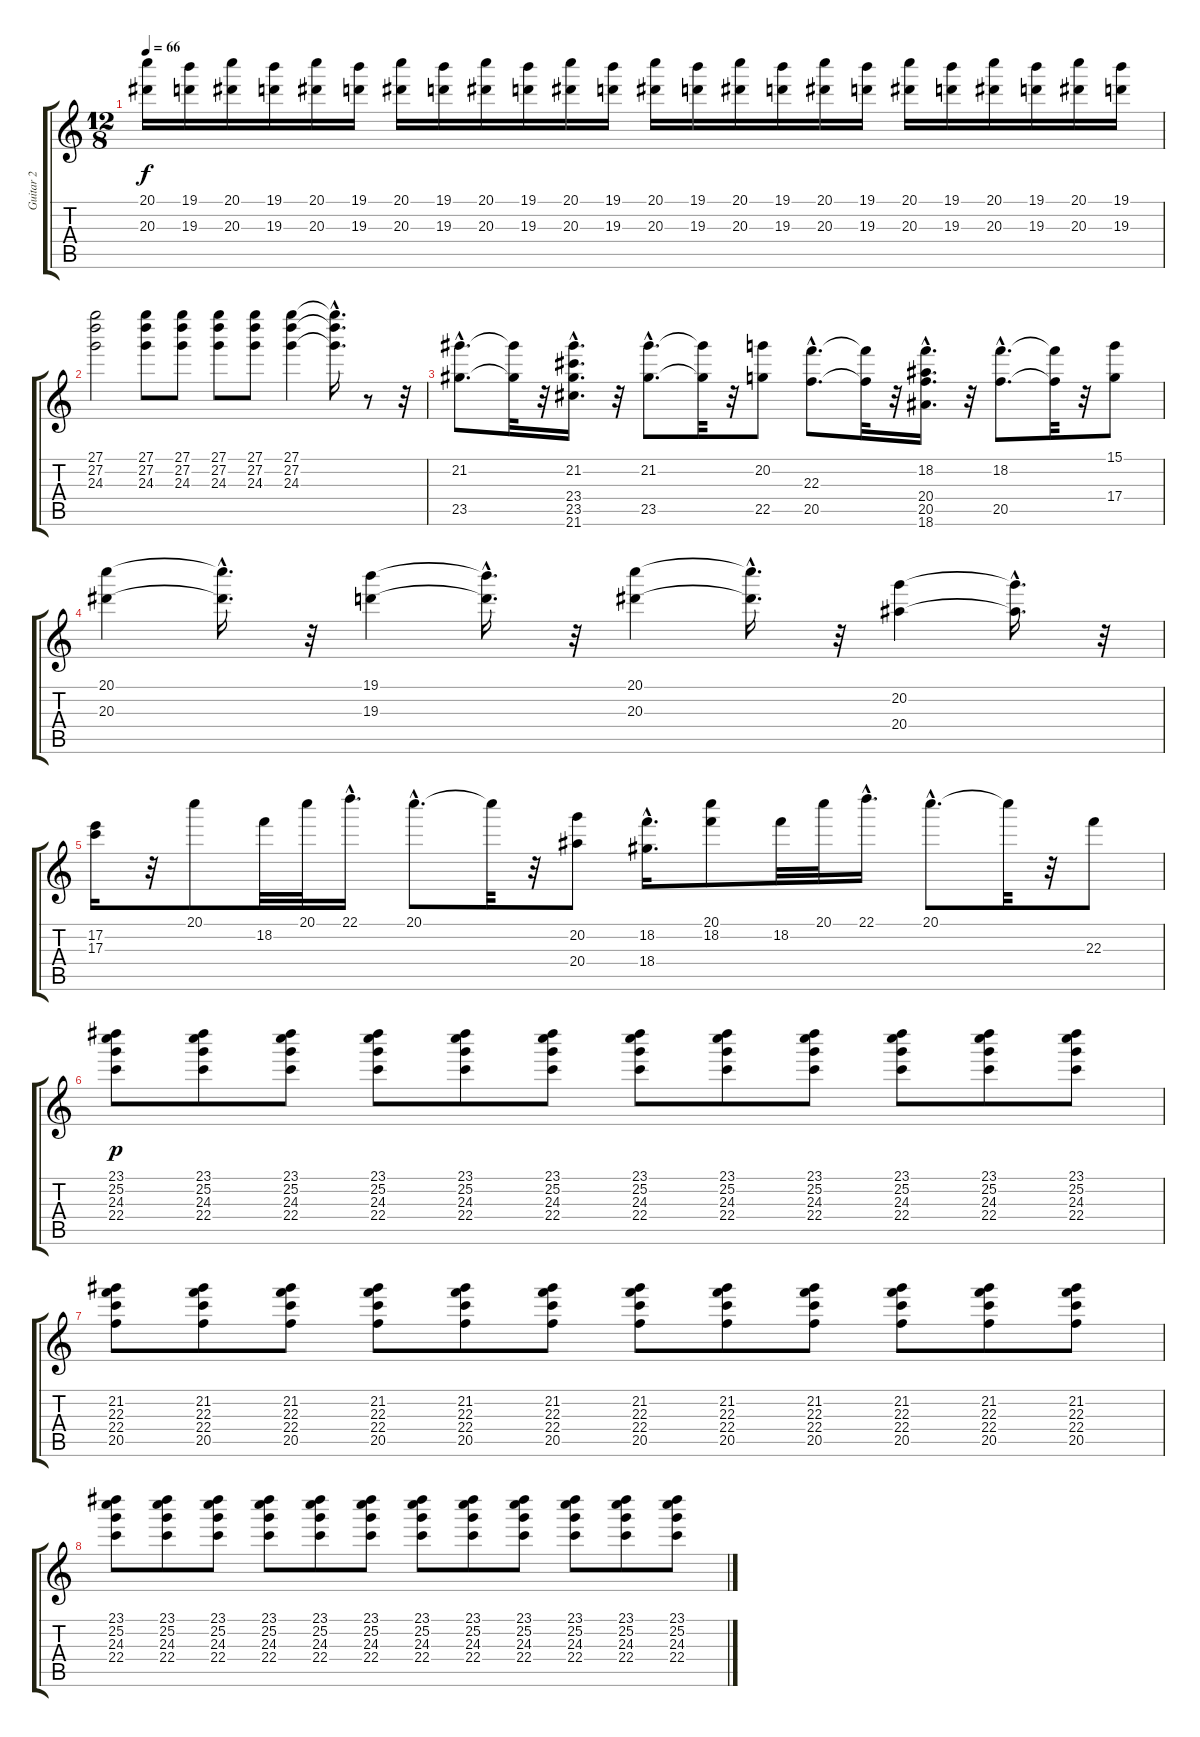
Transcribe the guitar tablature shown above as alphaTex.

\track ("Guitar 2" "Guitar 2") {instrument distortionguitar}
\staff {score tabs}
\tuning (E4 B3 G3 D3 A2 E2) {hide}
\ts (12 8)
\tempo 66
\clef g2
\ks c
(20.1 20.3).16{dy f} (19.1 19.3).16 (20.1 20.3).16 (19.1 19.3).16 (20.1 20.3).16 (19.1 19.3).16 (20.1 20.3).16 (19.1 19.3).16 (20.1 20.3).16 (19.1 19.3).16 (20.1 20.3).16 (19.1 19.3).16 (20.1 20.3).16 (19.1 19.3).16 (20.1 20.3).16 (19.1 19.3).16 (20.1 20.3).16 (19.1 19.3).16 (20.1 20.3).16 (19.1 19.3).16 (20.1 20.3).16 (19.1 19.3).16 (20.1 20.3).16 (19.1 19.3).16 |
(27.1 27.2 24.3).2 (27.1 27.2 24.3).8 (27.1 27.2 24.3).8 (27.1 27.2 24.3).8 (27.1 27.2 24.3).8 (27.1 27.2 24.3).4 (27.1{hac t} 27.2{hac t} 24.3{hac t}).16{d} r.8 r.32 |
(21.2{hac} 23.5{hac}).8{d} (21.2{t} 23.5{t}).32 r.32 (21.2 23.4{hac} 23.5 21.6{hac}).16{d} r.32 (21.2{hac} 23.5{hac}).8{d} (21.2{t} 23.5{t}).32 r.32 (20.2 22.5).8 (22.3{hac} 20.5{hac}).8{d} (22.3{t} 20.5{t}).32 r.32 (18.2 20.4{hac} 20.5 18.6{hac}).16{d} r.32 (18.2{hac} 20.5{hac}).8{d} (18.2{t} 20.5{t}).32 r.32 (15.1 17.4).8 |
(20.1 20.3).4 (20.1{hac t} 20.3{hac t}).16{d} r.32 (19.1 19.3).4 (19.1{hac t} 19.3{hac t}).16{d} r.32 (20.1 20.3).4 (20.1{hac t} 20.3{hac t}).16{d} r.32 (20.2 20.4).4 (20.2{hac t} 20.4{hac t}).16{d} r.32 |
(17.2 17.3).16 r.32 20.1.8 18.2.32 20.1.32 22.1{hac}.16{d} 20.1{hac}.8{d} 20.1{t}.32 r.32 (20.2 20.4).8 (18.2{hac} 18.4).16{d} (20.1 18.2).8 18.2.32 20.1.32 22.1{hac}.16{d} 20.1{hac}.8{d} 20.1{t}.32 r.32 22.3.8 |
(23.1 25.2 24.3 22.4).8{dy p} (23.1 25.2 24.3 22.4).8 (23.1 25.2 24.3 22.4).8 (23.1 25.2 24.3 22.4).8 (23.1 25.2 24.3 22.4).8 (23.1 25.2 24.3 22.4).8 (23.1 25.2 24.3 22.4).8 (23.1 25.2 24.3 22.4).8 (23.1 25.2 24.3 22.4).8 (23.1 25.2 24.3 22.4).8 (23.1 25.2 24.3 22.4).8 (23.1 25.2 24.3 22.4).8 |
(21.2 22.3 22.4 20.5).8 (21.2 22.3 22.4 20.5).8 (21.2 22.3 22.4 20.5).8 (21.2 22.3 22.4 20.5).8 (21.2 22.3 22.4 20.5).8 (21.2 22.3 22.4 20.5).8 (21.2 22.3 22.4 20.5).8 (21.2 22.3 22.4 20.5).8 (21.2 22.3 22.4 20.5).8 (21.2 22.3 22.4 20.5).8 (21.2 22.3 22.4 20.5).8 (21.2 22.3 22.4 20.5).8 |
(23.1 25.2 24.3 22.4).8 (23.1 25.2 24.3 22.4).8 (23.1 25.2 24.3 22.4).8 (23.1 25.2 24.3 22.4).8 (23.1 25.2 24.3 22.4).8 (23.1 25.2 24.3 22.4).8 (23.1 25.2 24.3 22.4).8 (23.1 25.2 24.3 22.4).8 (23.1 25.2 24.3 22.4).8 (23.1 25.2 24.3 22.4).8 (23.1 25.2 24.3 22.4).8 (23.1 25.2 24.3 22.4).8
